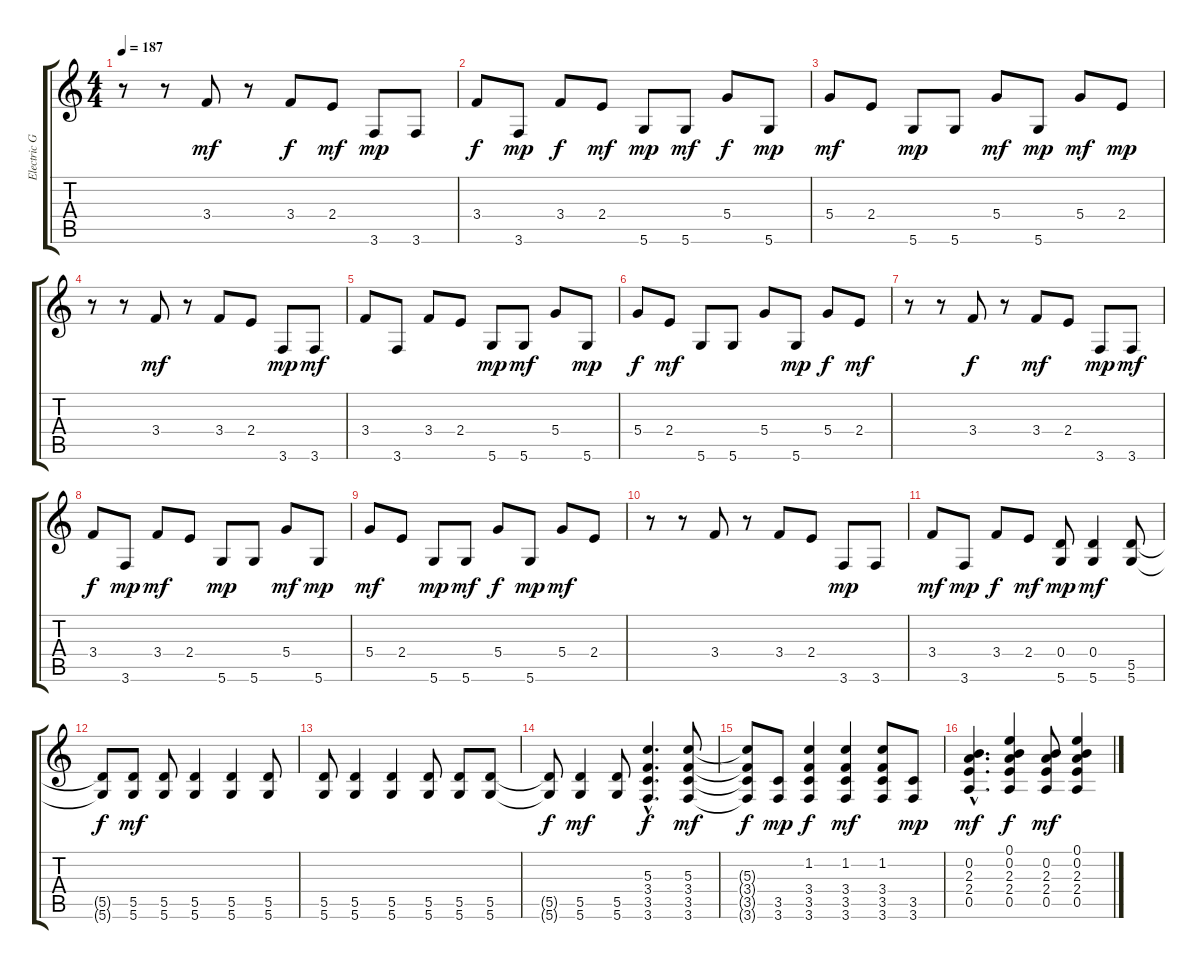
\track ("Electric Guitar" "Electric G") {instrument distortionguitar}
\staff {score tabs}
\tuning (E4 B3 G3 D3 A2 D2) {hide}
\ts (4 4)
\tempo 187
\clef g2
\ks c
r.8{dy mf instrument electricguitarmuted} r.8 3.4.8{instrument distortionguitar} r.8{instrument electricguitarmuted} 3.4.8{dy f instrument distortionguitar} 2.4.8{dy mf} 3.6.8{dy mp instrument electricguitarmuted} 3.6.8 |
3.4.8{dy f instrument distortionguitar} 3.6.8{dy mp instrument electricguitarmuted} 3.4.8{dy f instrument distortionguitar} 2.4.8{dy mf} 5.6.8{dy mp instrument electricguitarmuted} 5.6.8{dy mf} 5.4.8{dy f instrument distortionguitar} 5.6.8{dy mp instrument electricguitarmuted} |
5.4.8{dy mf instrument distortionguitar} 2.4.8 5.6.8{dy mp instrument electricguitarmuted} 5.6.8 5.4.8{dy mf instrument distortionguitar} 5.6.8{dy mp instrument electricguitarmuted} 5.4.8{dy mf instrument distortionguitar} 2.4.8{dy mp} |
r.8{instrument electricguitarmuted} r.8 3.4.8{dy mf instrument distortionguitar} r.8{instrument electricguitarmuted} 3.4.8{instrument distortionguitar} 2.4.8 3.6.8{dy mp instrument electricguitarmuted} 3.6.8{dy mf} |
3.4.8{instrument distortionguitar} 3.6.8{instrument electricguitarmuted} 3.4.8{instrument distortionguitar} 2.4.8 5.6.8{dy mp instrument electricguitarmuted} 5.6.8{dy mf} 5.4.8{instrument distortionguitar} 5.6.8{dy mp instrument electricguitarmuted} |
5.4.8{dy f instrument distortionguitar} 2.4.8{dy mf} 5.6.8{instrument electricguitarmuted} 5.6.8 5.4.8{instrument distortionguitar} 5.6.8{dy mp instrument electricguitarmuted} 5.4.8{dy f instrument distortionguitar} 2.4.8{dy mf} |
r.8{instrument electricguitarmuted} r.8 3.4.8{dy f instrument distortionguitar} r.8{instrument electricguitarmuted} 3.4.8{dy mf instrument distortionguitar} 2.4.8 3.6.8{dy mp instrument electricguitarmuted} 3.6.8{dy mf} |
3.4.8{dy f instrument distortionguitar} 3.6.8{dy mp instrument electricguitarmuted} 3.4.8{dy mf instrument distortionguitar} 2.4.8 5.6.8{dy mp instrument electricguitarmuted} 5.6.8 5.4.8{dy mf instrument distortionguitar} 5.6.8{dy mp instrument electricguitarmuted} |
5.4.8{dy mf instrument distortionguitar} 2.4.8 5.6.8{dy mp instrument electricguitarmuted} 5.6.8{dy mf} 5.4.8{dy f instrument distortionguitar} 5.6.8{dy mp instrument electricguitarmuted} 5.4.8{dy mf instrument distortionguitar} 2.4.8 |
r.8{instrument electricguitarmuted} r.8 3.4.8{instrument distortionguitar} r.8{instrument electricguitarmuted} 3.4.8{instrument distortionguitar} 2.4.8 3.6.8{dy mp instrument electricguitarmuted} 3.6.8 |
3.4.8{dy mf instrument distortionguitar} 3.6.8{dy mp instrument electricguitarmuted} 3.4.8{dy f instrument distortionguitar} 2.4.8{dy mf} (0.4 5.6).8{dy mp instrument electricguitarmuted} (0.4 5.6).4{dy mf} (5.5 5.6).8 |
(5.5{t} 5.6{t}).8{dy f} (5.5 5.6).8{dy mf} (5.5 5.6).8 (5.5 5.6).4 (5.5 5.6).4 (5.5 5.6).8 |
(5.5 5.6).8 (5.5 5.6).4 (5.5 5.6).4{instrument distortionguitar} (5.5 5.6).8 (5.5 5.6).8 (5.5 5.6).8 |
(5.5{t} 5.6{t}).8{dy f} (5.5 5.6).4{dy mf} (5.5 5.6).8 (5.3{hac} 3.4{hac} 3.5{hac} 3.6{hac}).4{d dy f} (5.3 3.4 3.5 3.6).8{dy mf} |
(5.3{t} 3.4{t} 3.5{t} 3.6{t}).8{dy f} (3.5 3.6).8{dy mp} (1.2 3.4 3.5 3.6).4{dy f} (1.2 3.4 3.5 3.6).4{dy mf} (1.2 3.4 3.5 3.6).8 (3.5 3.6).8{dy mp} |
(0.2{hac} 2.3{hac} 2.4{hac} 0.5{hac}).4{d dy mf} (0.1 0.2 2.3 2.4 0.5).4{dy f} (0.2 2.3 2.4 0.5).8{dy mf} (0.1 0.2 2.3 2.4 0.5).4
